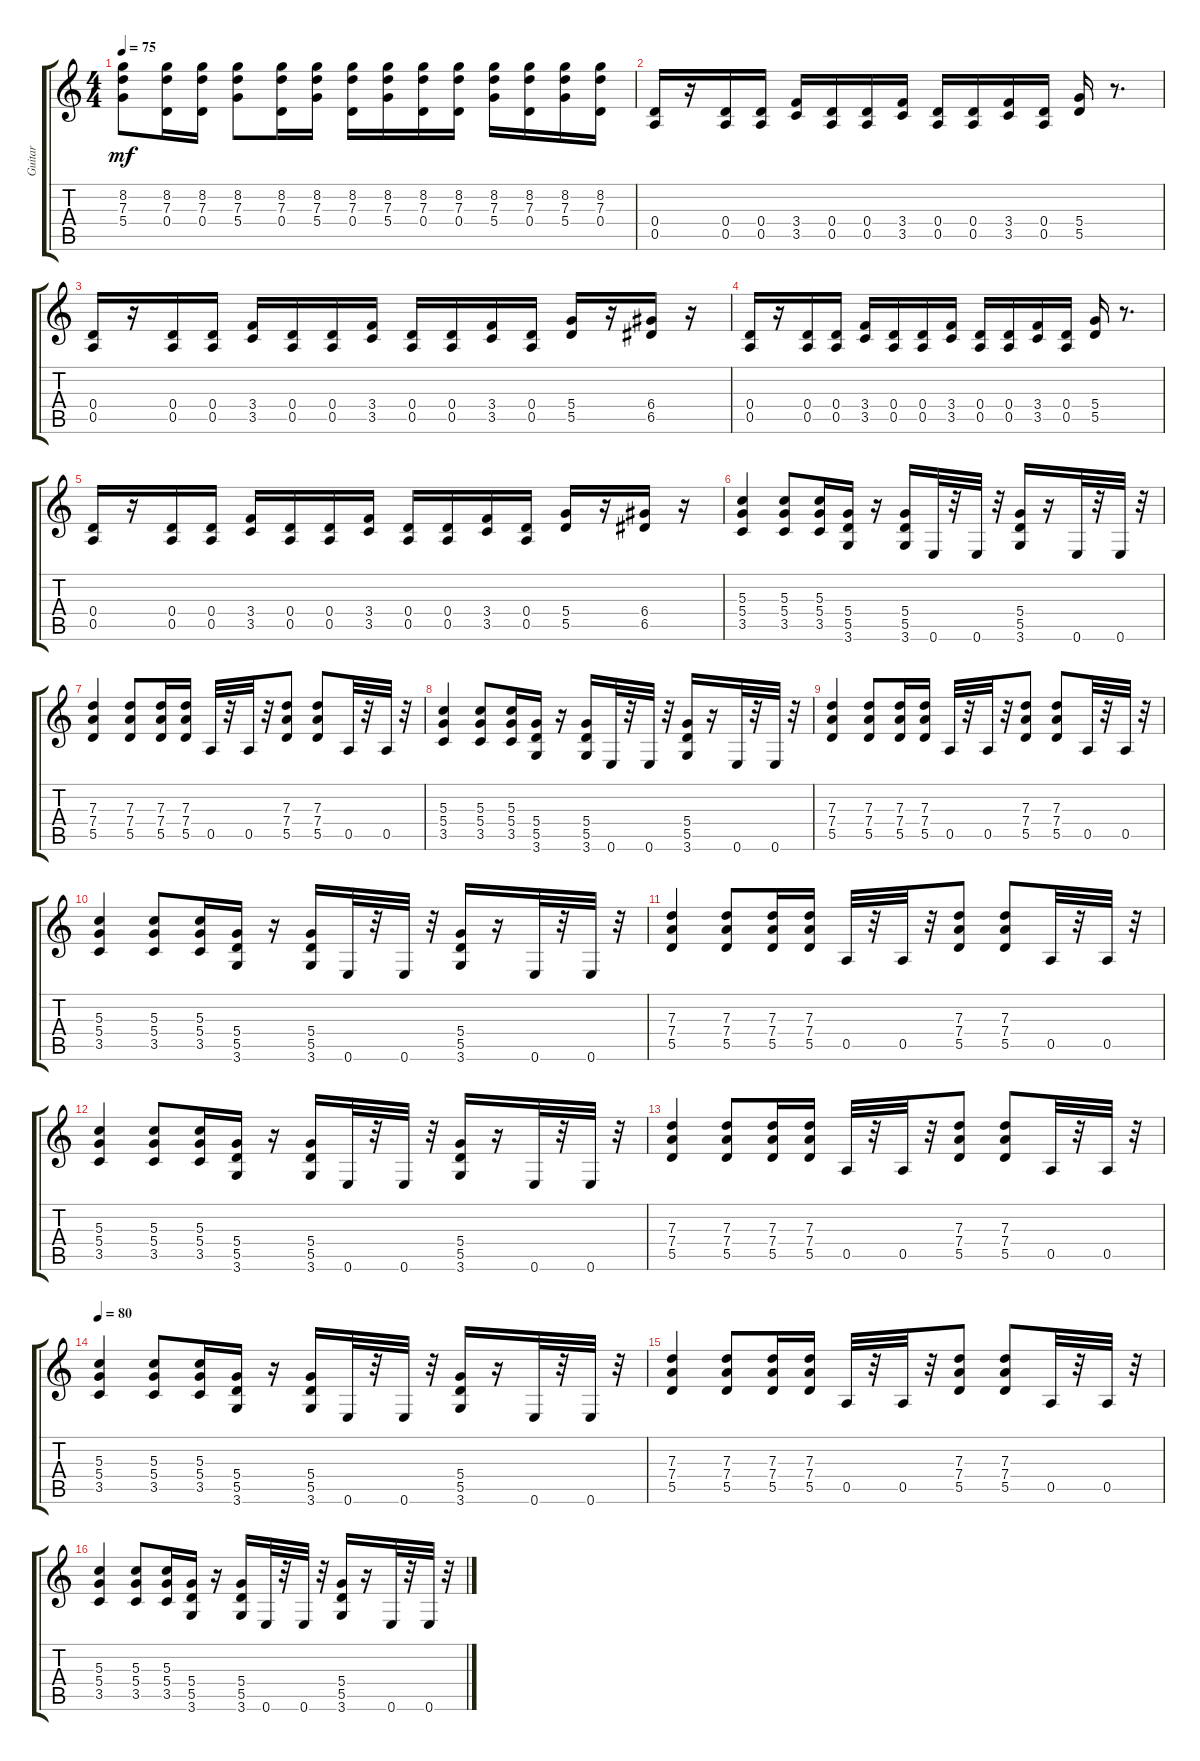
\track ("Guitar" "Guitar") {instrument overdrivenguitar}
\staff {score tabs}
\tuning (E4 B3 G3 D3 A2 E2) {hide}
\ts (4 4)
\tempo 75
\clef g2
\ks c
(8.2 7.3 5.4).8{dy mf} (8.2 7.3 0.4).16 (8.2 7.3 0.4).16 (8.2 7.3 5.4).8 (8.2 7.3 0.4).16 (8.2 7.3 5.4).16 (8.2 7.3 0.4).16 (8.2 7.3 5.4).16 (8.2 7.3 0.4).16 (8.2 7.3 0.4).16 (8.2 7.3 5.4).16 (8.2 7.3 0.4).16 (8.2 7.3 5.4).16 (8.2 7.3 0.4).16 |
(0.4 0.5).16 r.16 (0.4 0.5).16 (0.4 0.5).16 (3.4 3.5).16 (0.4 0.5).16 (0.4 0.5).16 (3.4 3.5).16 (0.4 0.5).16 (0.4 0.5).16 (3.4 3.5).16 (0.4 0.5).16 (5.4 5.5).16 r.8{d} |
(0.4 0.5).16 r.16 (0.4 0.5).16 (0.4 0.5).16 (3.4 3.5).16 (0.4 0.5).16 (0.4 0.5).16 (3.4 3.5).16 (0.4 0.5).16 (0.4 0.5).16 (3.4 3.5).16 (0.4 0.5).16 (5.4 5.5).16 r.16 (6.4 6.5).16 r.16 |
(0.4 0.5).16 r.16 (0.4 0.5).16 (0.4 0.5).16 (3.4 3.5).16 (0.4 0.5).16 (0.4 0.5).16 (3.4 3.5).16 (0.4 0.5).16 (0.4 0.5).16 (3.4 3.5).16 (0.4 0.5).16 (5.4 5.5).16 r.8{d} |
(0.4 0.5).16 r.16 (0.4 0.5).16 (0.4 0.5).16 (3.4 3.5).16 (0.4 0.5).16 (0.4 0.5).16 (3.4 3.5).16 (0.4 0.5).16 (0.4 0.5).16 (3.4 3.5).16 (0.4 0.5).16 (5.4 5.5).16 r.16 (6.4 6.5).16 r.16 |
(5.3 5.4 3.5).4 (5.3 5.4 3.5).8 (5.3 5.4 3.5).16 (5.4 5.5 3.6).16 r.16 (5.4 5.5 3.6).16 0.6.32 r.32 0.6.32 r.32 (5.4 5.5 3.6).16 r.16 0.6.32 r.32 0.6.32 r.32 |
(7.3 7.4 5.5).4 (7.3 7.4 5.5).8 (7.3 7.4 5.5).16 (7.3 7.4 5.5).16 0.5.32 r.32 0.5.32 r.32 (7.3 7.4 5.5).8 (7.3 7.4 5.5).8 0.5.32 r.32 0.5.32 r.32 |
(5.3 5.4 3.5).4 (5.3 5.4 3.5).8 (5.3 5.4 3.5).16 (5.4 5.5 3.6).16 r.16 (5.4 5.5 3.6).16 0.6.32 r.32 0.6.32 r.32 (5.4 5.5 3.6).16 r.16 0.6.32 r.32 0.6.32 r.32 |
(7.3 7.4 5.5).4 (7.3 7.4 5.5).8 (7.3 7.4 5.5).16 (7.3 7.4 5.5).16 0.5.32 r.32 0.5.32 r.32 (7.3 7.4 5.5).8 (7.3 7.4 5.5).8 0.5.32 r.32 0.5.32 r.32 |
(5.3 5.4 3.5).4 (5.3 5.4 3.5).8 (5.3 5.4 3.5).16 (5.4 5.5 3.6).16 r.16 (5.4 5.5 3.6).16 0.6.32 r.32 0.6.32 r.32 (5.4 5.5 3.6).16 r.16 0.6.32 r.32 0.6.32 r.32 |
(7.3 7.4 5.5).4 (7.3 7.4 5.5).8 (7.3 7.4 5.5).16 (7.3 7.4 5.5).16 0.5.32 r.32 0.5.32 r.32 (7.3 7.4 5.5).8 (7.3 7.4 5.5).8 0.5.32 r.32 0.5.32 r.32 |
(5.3 5.4 3.5).4 (5.3 5.4 3.5).8 (5.3 5.4 3.5).16 (5.4 5.5 3.6).16 r.16 (5.4 5.5 3.6).16 0.6.32 r.32 0.6.32 r.32 (5.4 5.5 3.6).16 r.16 0.6.32 r.32 0.6.32 r.32 |
(7.3 7.4 5.5).4 (7.3 7.4 5.5).8 (7.3 7.4 5.5).16 (7.3 7.4 5.5).16 0.5.32 r.32 0.5.32 r.32 (7.3 7.4 5.5).8 (7.3 7.4 5.5).8 0.5.32 r.32 0.5.32 r.32 |
\tempo 80
(5.3 5.4 3.5).4 (5.3 5.4 3.5).8 (5.3 5.4 3.5).16 (5.4 5.5 3.6).16 r.16 (5.4 5.5 3.6).16 0.6.32 r.32 0.6.32 r.32 (5.4 5.5 3.6).16 r.16 0.6.32 r.32 0.6.32 r.32 |
(7.3 7.4 5.5).4 (7.3 7.4 5.5).8 (7.3 7.4 5.5).16 (7.3 7.4 5.5).16 0.5.32 r.32 0.5.32 r.32 (7.3 7.4 5.5).8 (7.3 7.4 5.5).8 0.5.32 r.32 0.5.32 r.32 |
(5.3 5.4 3.5).4 (5.3 5.4 3.5).8 (5.3 5.4 3.5).16 (5.4 5.5 3.6).16 r.16 (5.4 5.5 3.6).16 0.6.32 r.32 0.6.32 r.32 (5.4 5.5 3.6).16 r.16 0.6.32 r.32 0.6.32 r.32
